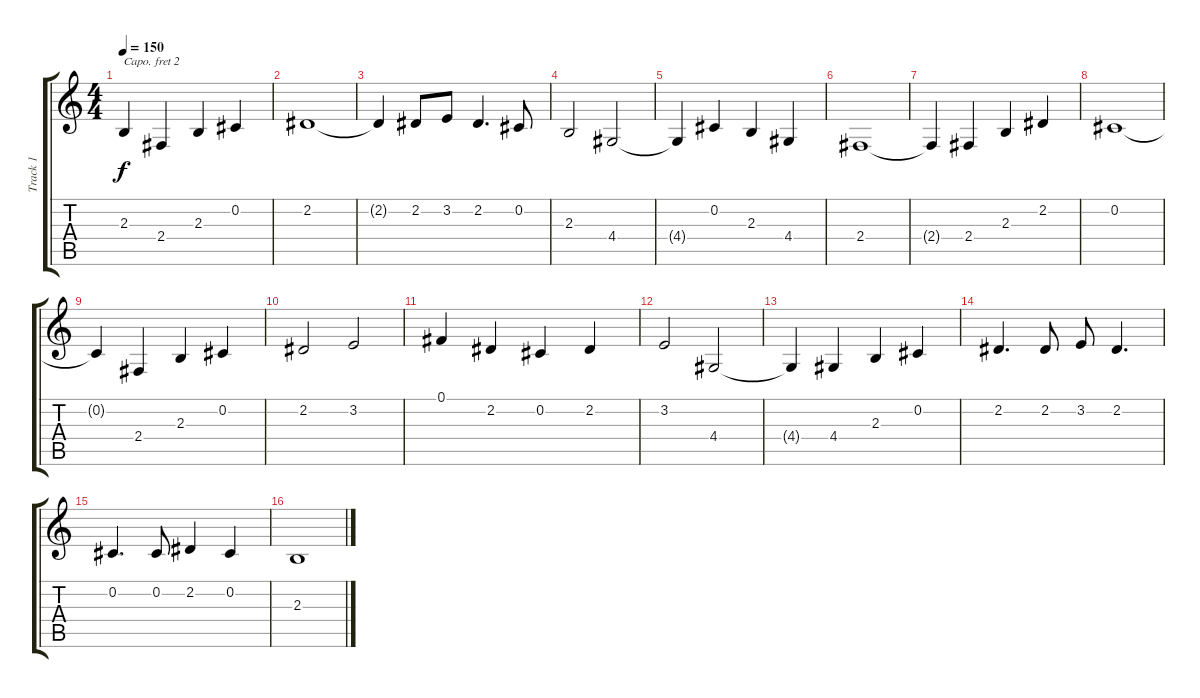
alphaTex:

\track ("Track 1" "Track 1") {instrument cello}
\staff {score tabs}
\capo 2
\tuning (E4 B3 G3 D3 A2 E2) {hide}
\ts (4 4)
\tempo 150
\clef g2
\ks c
2.3{t}.4{dy f} 2.4.4 2.3.4 0.2.4 |
2.2.1 |
2.2{t}.4 2.2.8 3.2.8 2.2.4{d} 0.2.8 |
2.3.2 4.4.2 |
4.4{t}.4 0.2.4 2.3.4 4.4.4 |
2.4.1 |
2.4{t}.4 2.4.4 2.3.4 2.2.4 |
0.2.1 |
0.2{t}.4 2.4.4 2.3.4 0.2.4 |
2.2.2 3.2.2 |
0.1.4 2.2.4 0.2.4 2.2.4 |
3.2.2 4.4.2 |
4.4{t}.4 4.4.4 2.3.4 0.2.4 |
2.2.4{d} 2.2.8 3.2.8 2.2.4{d} |
0.2.4{d} 0.2.8 2.2.4 0.2.4 |
2.3.1
